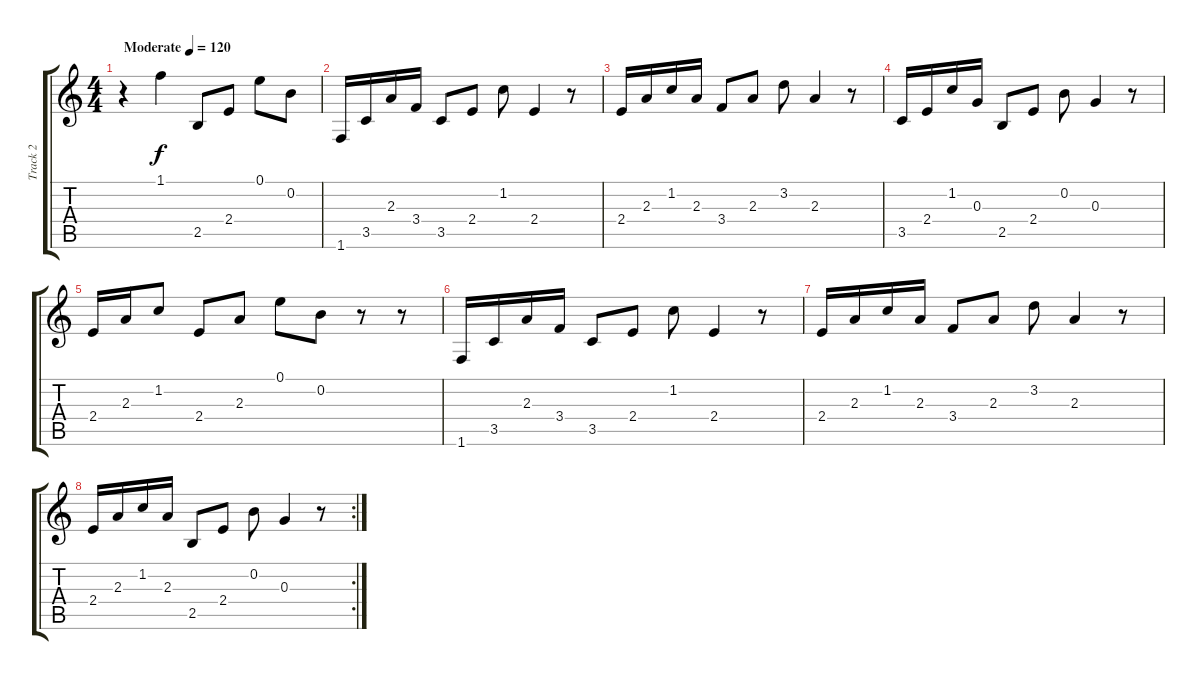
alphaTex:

\track ("Track 2" "Track 2") {instrument acousticguitarsteel}
\staff {score tabs}
\tuning (E4 B3 G3 D3 A2 E2) {hide}
\ts (4 4)
\tempo (120 "Moderate")
\clef g2
\ks c
r.4{dy f instrument acousticguitarsteel} 1.1.4 2.5.8 2.4.8 0.1.8 0.2.8 |
1.6.16 3.5.16 2.3.16 3.4.16 3.5.8 2.4.8 1.2.8 2.4.4 r.8 |
2.4.16 2.3.16 1.2.16 2.3.16 3.4.8 2.3.8 3.2.8 2.3.4 r.8 |
3.5.16 2.4.16 1.2.16 0.3.16 2.5.8 2.4.8 0.2.8 0.3.4 r.8 |
2.4.16 2.3.16 1.2.8 2.4.8 2.3.8 0.1.8 0.2.8 r.8 r.8 |
1.6.16 3.5.16 2.3.16 3.4.16 3.5.8 2.4.8 1.2.8 2.4.4 r.8 |
2.4.16 2.3.16 1.2.16 2.3.16 3.4.8 2.3.8 3.2.8 2.3.4 r.8 |
\rc 2
2.4.16 2.3.16 1.2.16 2.3.16 2.5.8 2.4.8 0.2.8 0.3.4 r.8
